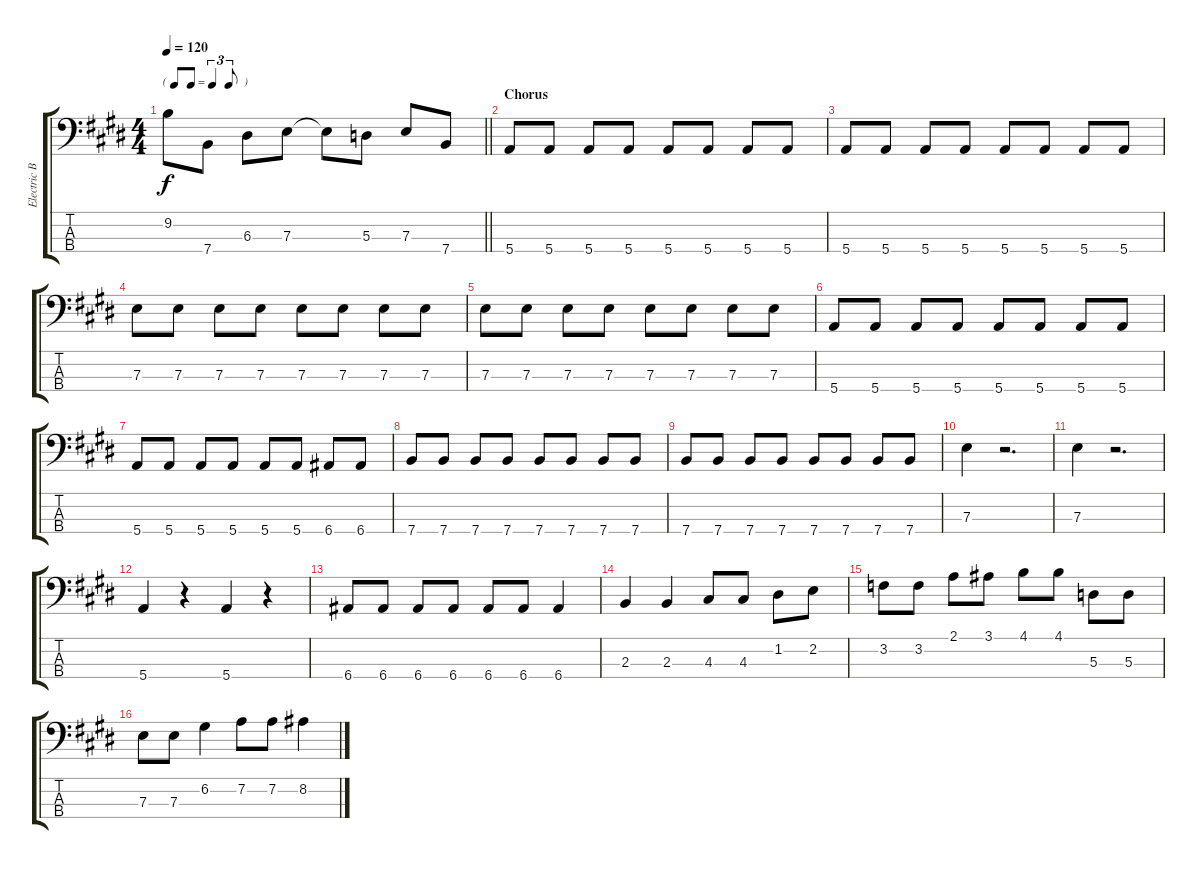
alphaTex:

\track ("Electric Bass" "Electric B") {instrument electricbassfinger}
\staff {score tabs}
\tuning (G2 D2 A1 E1) {hide}
\ts (4 4)
\tf triplet8th
\tempo 120
\clef f4
\barLineRight lightlight
\ks e
9.2.8{dy f} 7.4.8 6.3.8 7.3.8 7.3{t}.8 5.3.8 7.3.8 7.4.8 |
\section ("" "Chorus")
5.4.8 5.4.8 5.4.8 5.4.8 5.4.8 5.4.8 5.4.8 5.4.8 |
5.4.8 5.4.8 5.4.8 5.4.8 5.4.8 5.4.8 5.4.8 5.4.8 |
7.3.8 7.3.8 7.3.8 7.3.8 7.3.8 7.3.8 7.3.8 7.3.8 |
7.3.8 7.3.8 7.3.8 7.3.8 7.3.8 7.3.8 7.3.8 7.3.8 |
5.4.8 5.4.8 5.4.8 5.4.8 5.4.8 5.4.8 5.4.8 5.4.8 |
5.4.8 5.4.8 5.4.8 5.4.8 5.4.8 5.4.8 6.4.8 6.4.8 |
7.4.8 7.4.8 7.4.8 7.4.8 7.4.8 7.4.8 7.4.8 7.4.8 |
7.4.8 7.4.8 7.4.8 7.4.8 7.4.8 7.4.8 7.4.8 7.4.8 |
7.3.4 r.2{d} |
7.3.4 r.2{d} |
5.4.4 r.4 5.4.4 r.4 |
6.4.8 6.4.8 6.4.8 6.4.8 6.4.8 6.4.8 6.4.4 |
2.3.4 2.3.4 4.3.8 4.3.8 1.2.8 2.2.8 |
3.2.8 3.2.8 2.1.8 3.1.8 4.1.8 4.1.8 5.3.8 5.3.8 |
7.3.8 7.3.8 6.2.4 7.2.8 7.2.8 8.2.4
